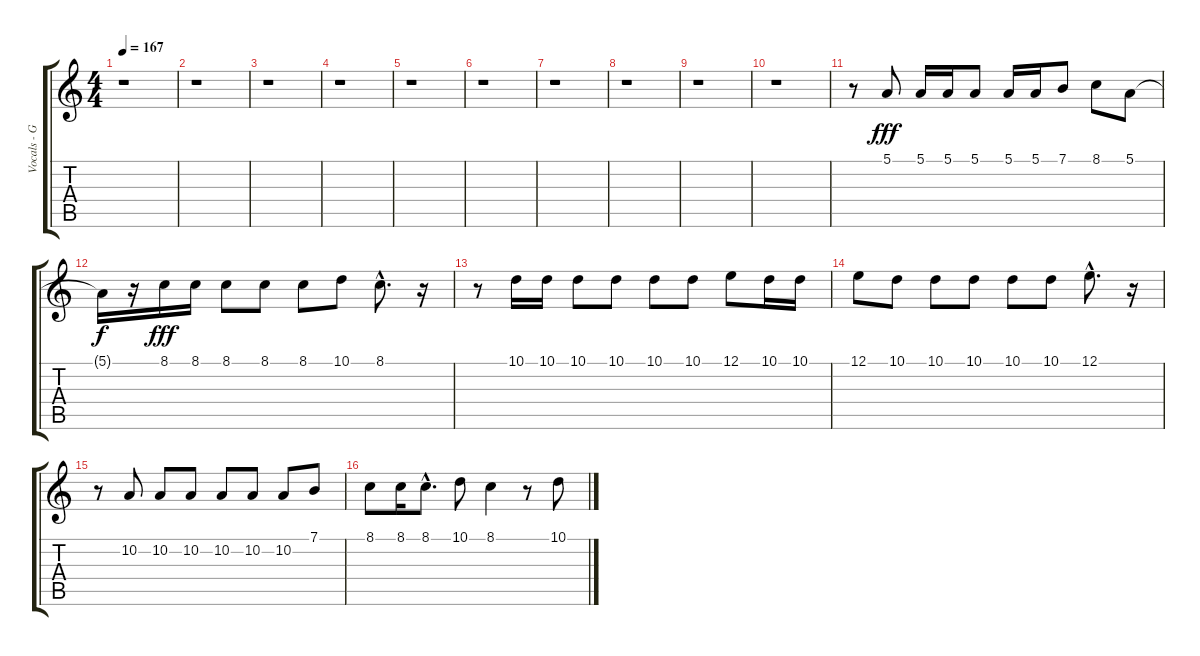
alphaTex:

\track ("Vocals - Greg Graffin" "Vocals - G") {instrument voiceoohs}
\staff {score tabs}
\tuning (E4 B3 G3 D3 A2 E2) {hide}
\ts (4 4)
\tempo 167
\clef g2
\ks c
r.1{dy fff instrument voiceoohs} |
r.1 |
r.1 |
r.1 |
r.1 |
r.1 |
r.1 |
r.1 |
r.1 |
r.1 |
r.8 5.1.8 5.1.16 5.1.16 5.1.8 5.1.16 5.1.16 7.1.8 8.1.8 5.1.8 |
5.1{t}.16{dy f} r.16 8.1.16{dy fff} 8.1.16 8.1.8 8.1.8 8.1.8 10.1.8 8.1{hac}.8{d} r.16 |
r.8 10.1.16 10.1.16 10.1.8 10.1.8 10.1.8 10.1.8 12.1.8 10.1.16 10.1.16 |
12.1.8 10.1.8 10.1.8 10.1.8 10.1.8 10.1.8 12.1{hac}.8{d} r.16 |
r.8 10.2.8 10.2.8 10.2.8 10.2.8 10.2.8 10.2.8 7.1.8 |
8.1.8 8.1.16 8.1{hac}.8{d} 10.1.8 8.1.4 r.8 10.1.8
